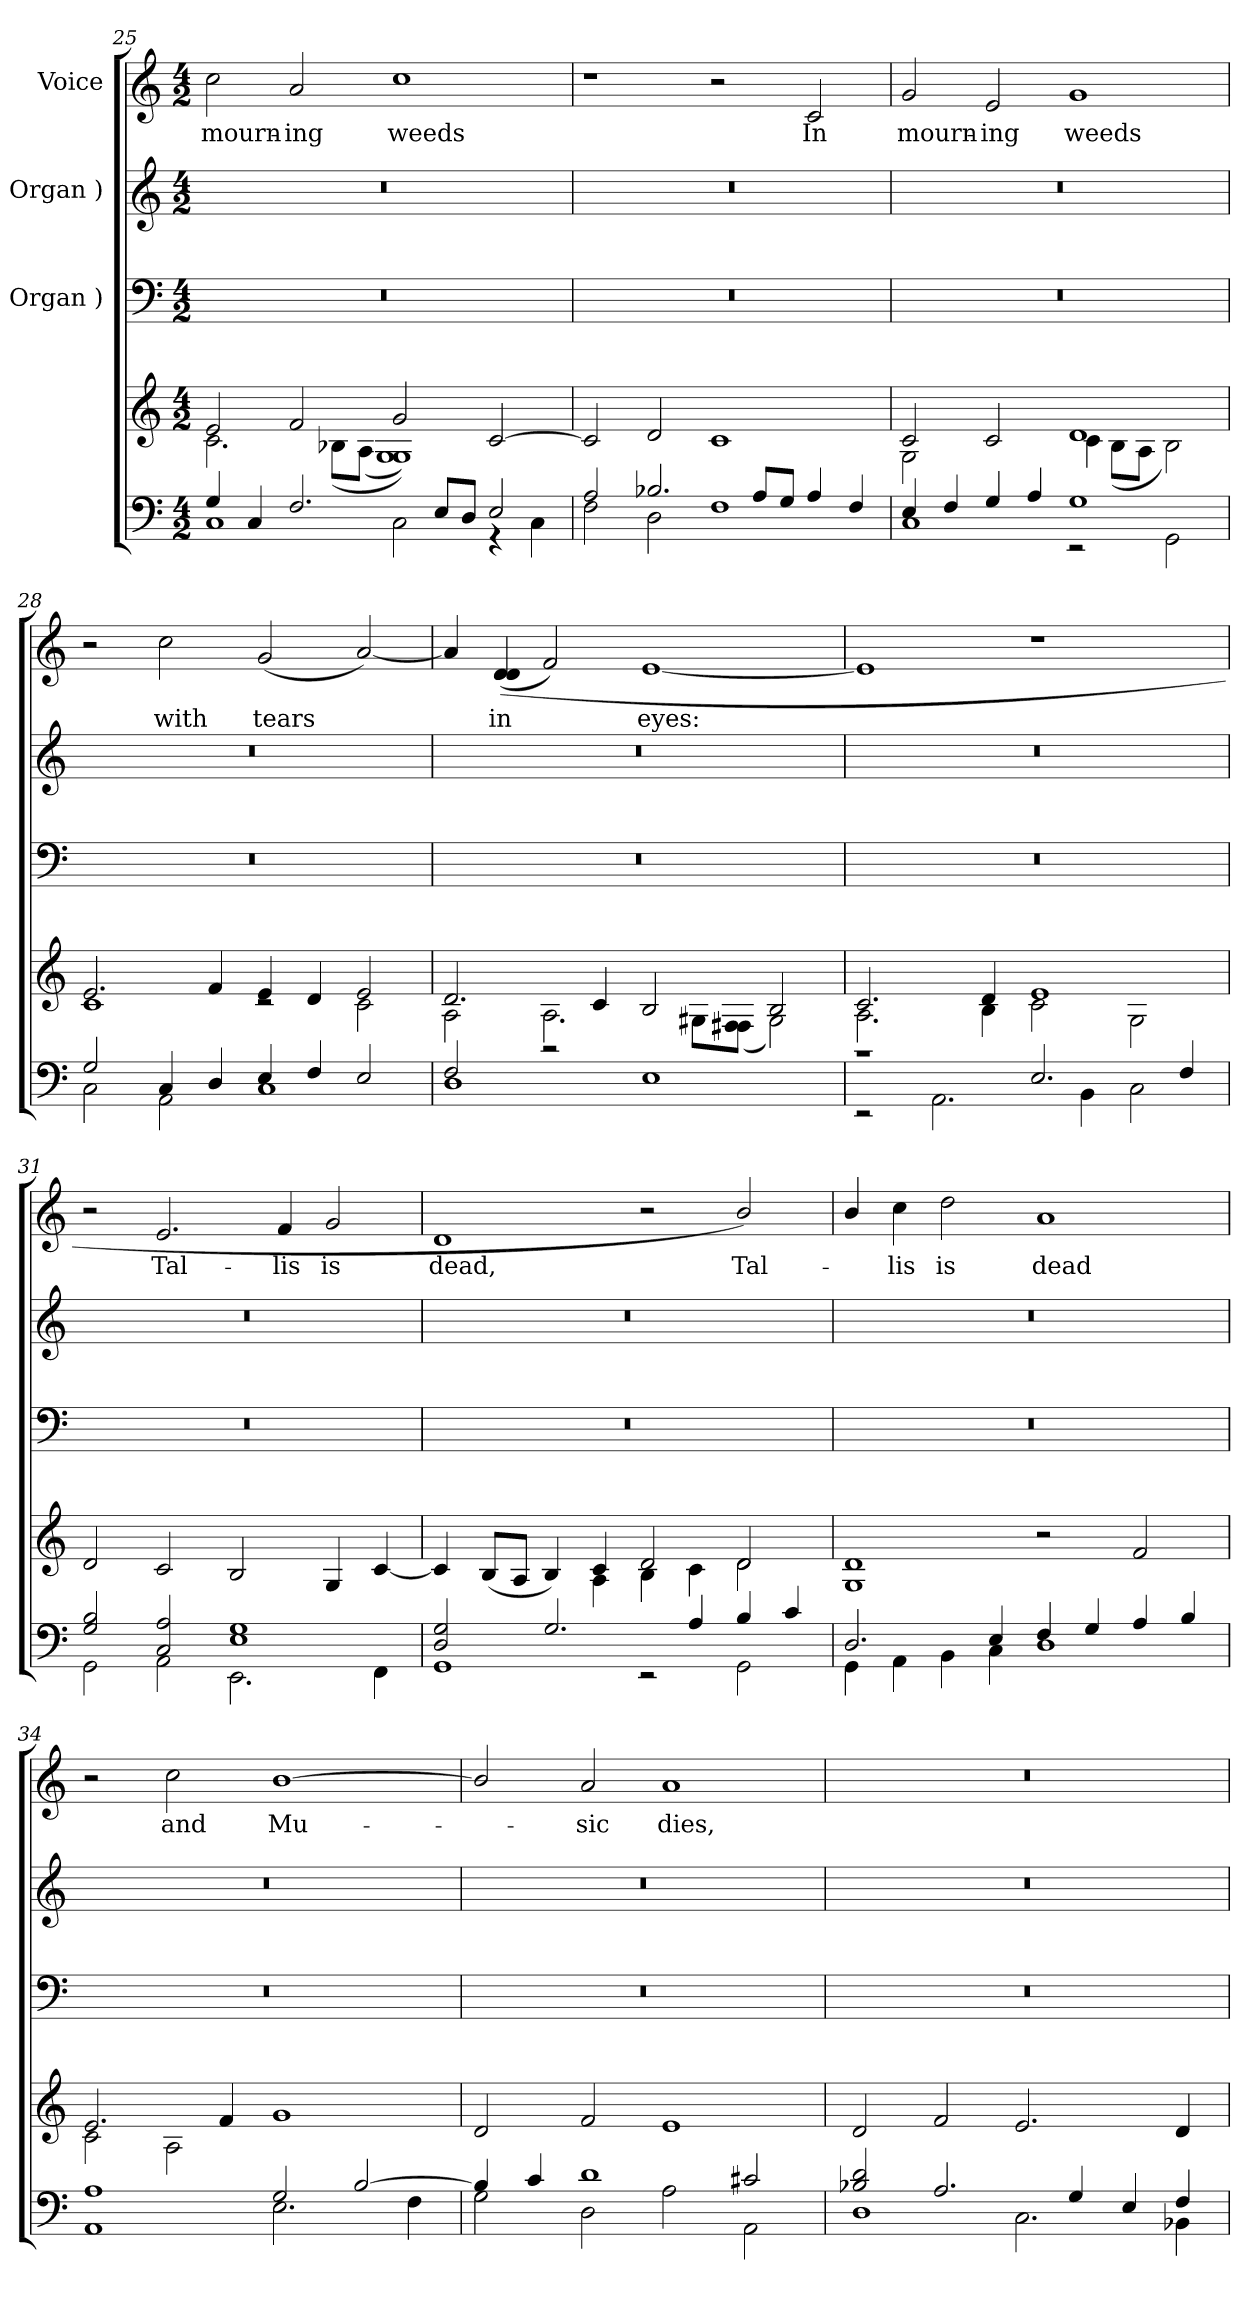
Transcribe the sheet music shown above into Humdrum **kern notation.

**kern	**kern	**kern	**kern	**kern	**text
*part4	*part4	*part3	*part2	*part1	*part1
*staff5	*staff4	*staff3	*staff2	*staff1	*staff1
*	*	*I"Organ )	*I"Organ )	*I"Voice	*
!!LO:LB:g=z
*clefF4	*clefG2	*clefF4	*clefG2	*clefG2	*
*k[]	*k[]	*k[]	*k[]	*k[]	*
*C:	*C:	*C:	*C:	*C:	*
*M4/2	*M4/2	*M4/2	*M4/2	*M4/2	*
=25	=25	=25	=25	=25	=25
*^	*^	*	*	*	*
!	!	!	!	!	!	!	!LO:LY:b
4G/	1C	2e/	2.c\	0r	0r	2cc\	mourn-
4C/	.	.	.	.	.	.	.
!	!	!	!	!	!	!	!LO:LY:b
2.F/	.	2f/	.	.	.	2a/	-ing
.	.	.	(>8B-X\L	.	.	.	.
.	.	.	(<8A\J	.	.	.	.
!	!	!	!	!	!	!	!LO:LY:b
.	2C\	2g/	1G 1G))	.	.	1cc	weeds
8E/L	.	.	.	.	.	.	.
8D/J	.	.	.	.	.	.	.
2E/	4rFF	[>2c/	.	.	.	.	.
.	4C\	.	.	.	.	.	.
*	*	*v	*v	*	*	*	*
=26	=26	=26	=26	=26	=26	=26
2A/	2F\	2c/]	0r	0r	1r	.
2.B-X/	2D\	2d/	.	.	.	.
.	1F	1c	.	.	2r	.
8A/L	.	.	.	.	.	.
8G/J	.	.	.	.	.	.
!	!	!	!	!	!	!LO:LY:b
4A/	.	.	.	.	2c/	In
4F/	.	.	.	.	.	.
=27	=27	=27	=27	=27	=27	=27
*	*	*^	*	*	*	*
!	!	!	!	!	!	!	!LO:LY:b
4E/	1C	2c/	2G\	0r	0r	2g/	mourn-
4F/	.	.	.	.	.	.	.
!	!	!	!	!	!	!	!LO:LY:b
4G/	.	2c/	2ryy	.	.	2e/	-ing
4A/	.	.	.	.	.	.	.
!	!	!	!	!	!	!	!LO:LY:b
1G	2rEE	1d	4c\	.	.	1g	weeds
.	.	.	(>8B\L	.	.	.	.
.	.	.	8A\J	.	.	.	.
.	2GG\	.	2B\)	.	.	.	.
=28	=28	=28	=28	=28	=28	=28	=28
2G/	2C\	2.e/	1c	0r	0r	2r	.
!	!	!	!	!	!	!	!LO:LY:b
4C/	2AA\	.	.	.	.	2cc\	with
4D/	.	4f/	.	.	.	.	.
!	!	!	!	!	!	!	!LO:LY:b
4E/	1C	4e/	2rc	.	.	(<2g/	tears
4F/	.	4d/	.	.	.	.	.
2E/	.	2e/	2c\	.	.	[<2a/)	.
!!LO:PB:g=z
=29	=29	=29	=29	=29	=29	=29	=29
2F/	1D	2.d/	2A\	0r	0r	4a/]	.
!	!	!	!	!	!	!	!LO:LY:b
.	.	.	.	.	.	(<(<4d/ 4d/	in
2rc	.	.	2.A\	.	.	2f/)	.
.	.	4c/	.	.	.	.	.
!	!	!	!	!	!	!	!LO:LY:b
1E	1ryy	2B/	.	.	.	[<1e	eyes:
.	.	.	8G#X\L	.	.	.	.
.	.	.	(>8F#X\ 8F#X\J	.	.	.	.
.	.	2B/	2G#\)	.	.	.	.
=30	=30	=30	=30	=30	=30	=30	=30
1rc	2rEE	2.c/	2.A\	0r	0r	1e]	.
.	2.AA\	.	.	.	.	.	.
.	.	4d/	4B\	.	.	.	.
2.E/	.	1e	2c\	.	.	1r	.
.	4BB\	.	.	.	.	.	.
.	2C\	.	2G\	.	.	.	.
4F/	.	.	.	.	.	.	.
*	*	*v	*v	*	*	*	*
=31	=31	=31	=31	=31	=31	=31
2G/ 2B/	2GG\	2d/	0r	0r	2r	.
!	!	!	!	!	!	!LO:LY:b
2C/ 2A/	2AA\	2c/	.	.	2.e/	Tal-
1E 1G	2.EE\	2B/	.	.	.	.
!	!	!	!	!	!	!LO:LY:b
.	.	.	.	.	4f/	-lis
!	!	!	!	!	!	!LO:LY:b
.	.	4G/	.	.	2g/	is
.	4FF\	[<4c/	.	.	.	.
=32	=32	=32	=32	=32	=32	=32
*	*	*^	*	*	*	*
!	!	!	!	!	!	!	!LO:LY:b
2D/ 2G/	1GG	4c/]	2.ryy	0r	0r	1d	dead,
.	.	(>8B/L	.	.	.	.	.
.	.	8A/J	.	.	.	.	.
2.G/	.	4B/)	.	.	.	.	.
.	.	4c/	4A\	.	.	.	.
.	2rEE	2d/	4B\	.	.	2r	.
4A/	.	.	4c\	.	.	.	.
!	!	!	!	!	!	!	!LO:LY:b
4B/	2GG\	2d/	2d\	.	.	2b/)	Tal-
4c/	.	.	.	.	.	.	.
*	*	*v	*v	*	*	*	*
!!LO:PB:g=z
=33	=33	=33	=33	=33	=33	=33
2.D/	4GG\	1G 1d	0r	0r	4b/	.
!	!	!	!	!	!	!LO:LY:b
.	4AA\	.	.	.	4cc\	-lis
!	!	!	!	!	!	!LO:LY:b
.	4BB\	.	.	.	2dd\	is
4E/	4C\	.	.	.	.	.
!	!	!	!	!	!	!LO:LY:b
4F/	1D	2r	.	.	1a	dead
4G/	.	.	.	.	.	.
4A/	.	2f/	.	.	.	.
4B/	.	.	.	.	.	.
=34	=34	=34	=34	=34	=34	=34
*	*	*^	*	*	*	*
1AA	1A	2.e/	2c\	0r	0r	2r	.
!	!	!	!	!	!	!	!LO:LY:b
.	.	.	2A\	.	.	2cc\	and
.	.	4f/	.	.	.	.	.
!	!	!	!	!	!	!	!LO:LY:b
2G/	2.E\	1g	1ryy	.	.	[<1b	Mu-
[>2B/	.	.	.	.	.	.	.
.	4F\	.	.	.	.	.	.
*	*	*v	*v	*	*	*	*
=35	=35	=35	=35	=35	=35	=35
4B/]	2G\	2d/	0r	0r	2b/]	.
4c/	.	.	.	.	.	.
!	!	!	!	!	!	!LO:LY:b
1d	2D\	2f/	.	.	2a/	-sic
!	!	!	!	!	!	!LO:LY:b
.	2A\	1e	.	.	1a	dies,
2c#X/	2AA\	.	.	.	.	.
=36	=36	=36	=36	=36	=36	=36
2B-X/ 2d/	1D	2d/	0r	0r	0r	.
2.A/	.	2f/	.	.	.	.
.	2.C\	2.e/	.	.	.	.
4G/	.	.	.	.	.	.
4E/	.	.	.	.	.	.
4F/	4BB-X\	4d/	.	.	.	.
*v	*v	*	*	*	*	*
=	=	=	=	=	=
*-	*-	*-	*-	*-	*-
